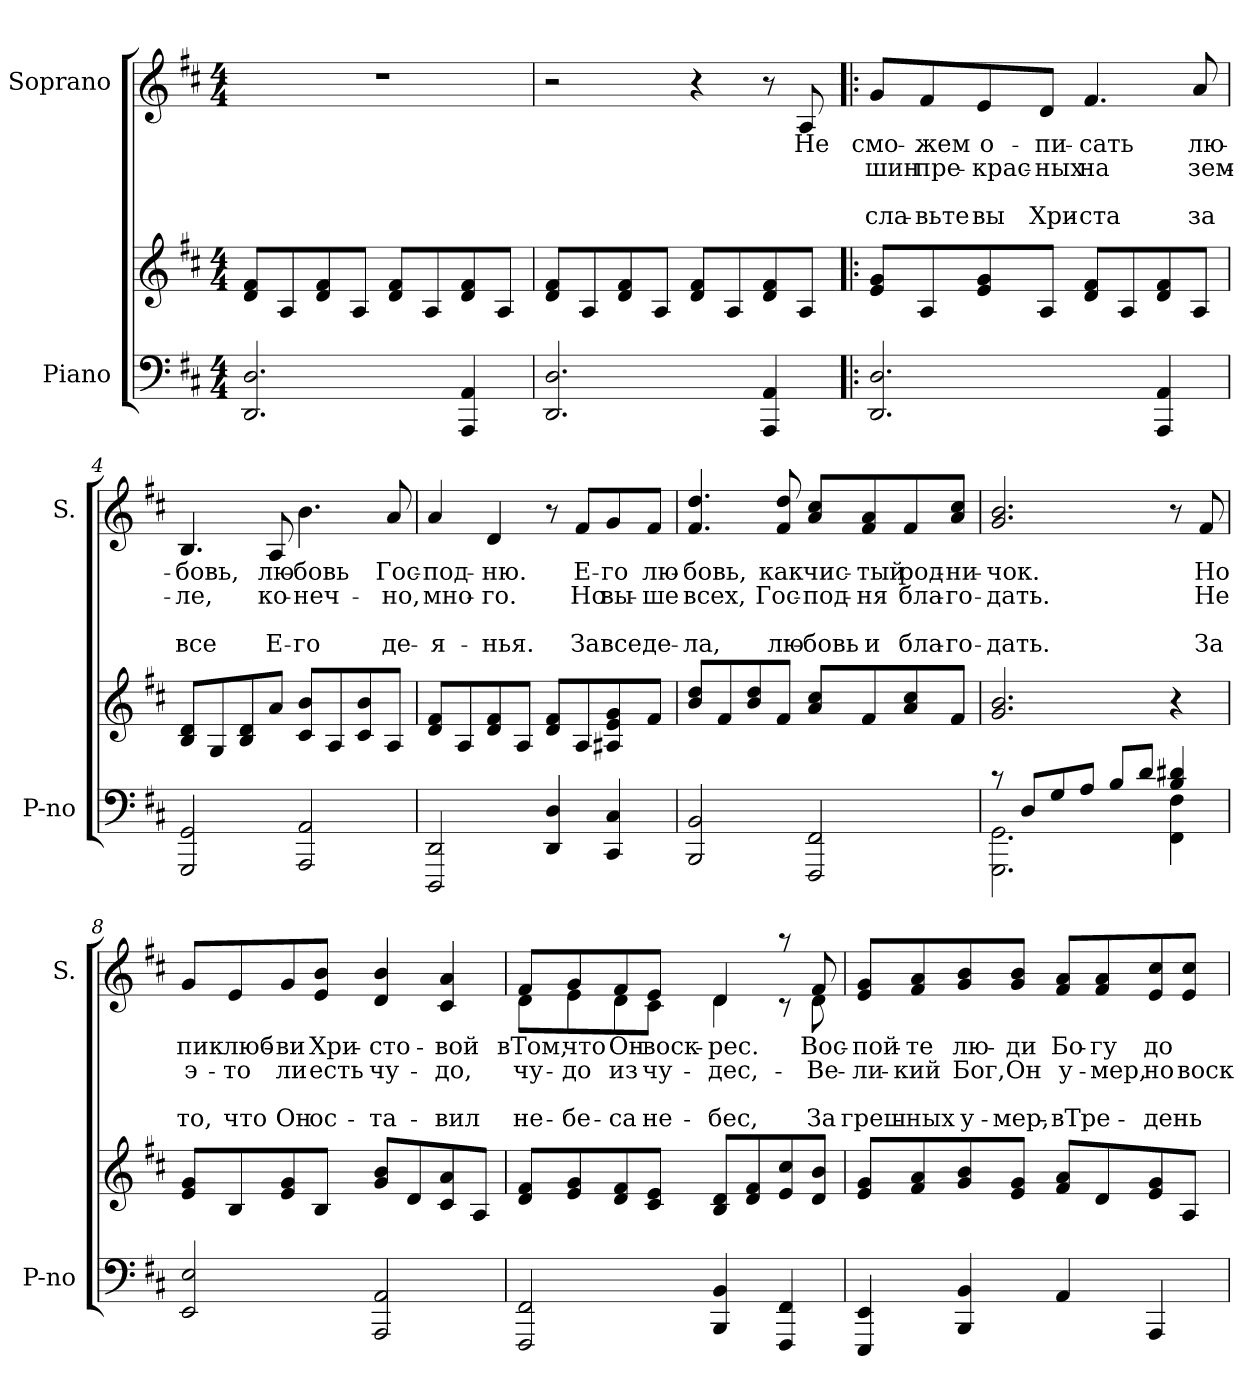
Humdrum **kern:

**kern	**kern	**kern	**text	**text	**text	**text
*part2	*part2	*part1	*part1	*part1	*part1	*part1
*staff3	*staff2	*staff1	*staff1	*staff1	*staff1	*staff1
*I"Piano	*	*I"Soprano	*	*	*	*
*I'P-no	*	*I'S.	*	*	*	*
*clefF4	*clefG2	*clefG2	*	*	*	*
*k[f#c#]	*k[f#c#]	*k[f#c#]	*	*	*	*
*D:	*D:	*D:	*	*	*	*
*M4/4	*M4/4	*M4/4	*	*	*	*
=1	=1	=1	=1	=1	=1	=1
2.DD/ 2.D/	8d/ 8f#/L	1r	.	.	.	.
.	8A/	.	.	.	.	.
.	8d/ 8f#/	.	.	.	.	.
.	8A/J	.	.	.	.	.
.	8d/ 8f#/L	.	.	.	.	.
.	8A/	.	.	.	.	.
4AAA/ 4AA/	8d/ 8f#/	.	.	.	.	.
.	8A/J	.	.	.	.	.
=2	=2	=2	=2	=2	=2	=2
2.DD/ 2.D/	8d/ 8f#/L	2r	.	.	.	.
.	8A/	.	.	.	.	.
.	8d/ 8f#/	.	.	.	.	.
.	8A/J	.	.	.	.	.
.	8d/ 8f#/L	4r	.	.	.	.
.	8A/	.	.	.	.	.
4AAA/ 4AA/	8d/ 8f#/	8r	.	.	.	.
!	!	!	!LO:LY:b	!	!	!
.	8A/J	8A/	Не	.	.	.
!!LO:LB:g=z
=3!|:	=3!|:	=3!|:	=3!|:	=3!|:	=3!|:	=3!|:
!	!	!	!LO:LY:b	!LO:LY:b	!	!LO:LY:b
2.DD/ 2.D/	8e/ 8g/L	8g/L	смо-	шин	.	сла-
!	!	!	!LO:LY:b	!LO:LY:b	!	!LO:LY:b
.	8A/	8f#/	-жем	пре-	.	-вьте
!	!	!	!LO:LY:b	!LO:LY:b	!	!LO:LY:b
.	8e/ 8g/	8e/	о-	-крас-	.	вы
!	!	!	!LO:LY:b	!LO:LY:b	!	!LO:LY:b
.	8A/J	8d/J	-пи-	-ных	.	Хри-
!	!	!	!LO:LY:b	!LO:LY:b	!	!LO:LY:b
.	8d/ 8f#/L	4.f#/	-сать	на	.	-ста
.	8A/	.	.	.	.	.
4AAA/ 4AA/	8d/ 8f#/	.	.	.	.	.
!	!	!	!LO:LY:b	!LO:LY:b	!	!LO:LY:b
.	8A/J	8a/	лю-	зем-	.	за
=4	=4	=4	=4	=4	=4	=4
!	!	!	!LO:LY:b	!LO:LY:b	!	!LO:LY:b
2GGG/ 2GG/	8B/ 8d/L	4.B/	-бовь,	-ле,	.	все
.	8G/	.	.	.	.	.
.	8B/ 8d/	.	.	.	.	.
!	!	!	!LO:LY:b	!LO:LY:b	!	!LO:LY:b
.	8a/J	8A/	лю-	ко-	.	Е-
!	!	!	!LO:LY:b	!LO:LY:b	!	!LO:LY:b
2AAA/ 2AA/	8c#/ 8b/L	4.b\	-бовь	-неч-	.	-го
.	8A/	.	.	.	.	.
.	8c#/ 8b/	.	.	.	.	.
!	!	!	!LO:LY:b	!LO:LY:b	!	!LO:LY:b
.	8A/J	8a/	Гос-	-но,	.	де-
!!LO:LB:g=z
=5	=5	=5	=5	=5	=5	=5
!	!	!	!LO:LY:b	!LO:LY:b	!	!LO:LY:b
2DDD/ 2DD/	8d/ 8f#/L	4a/	-под-	мно-	.	-я-
.	8A/	.	.	.	.	.
!	!	!	!LO:LY:b	!LO:LY:b	!	!LO:LY:b
.	8d/ 8f#/	4d/	-ню.	-го.	.	-нья.
.	8A/J	.	.	.	.	.
4DD/ 4D/	8d/ 8f#/L	8r	.	.	.	.
!	!	!	!LO:LY:b	!LO:LY:b	!	!LO:LY:b
.	8A/	8f#/L	Е-	Но	.	За
!	!	!	!LO:LY:b	!LO:LY:b	!	!LO:LY:b
4CC#/ 4C#/	8A#X/ 8e/ 8g/	8g/	-го	вы-	.	все
!	!	!	!LO:LY:b	!LO:LY:b	!	!LO:LY:b
.	8f#/J	8f#/J	лю-	-ше	.	де-
=6	=6	=6	=6	=6	=6	=6
!	!	!	!LO:LY:b	!LO:LY:b	!	!LO:LY:b
2BBB/ 2BB/	8b/ 8dd/L	4.f#/ 4.dd/	-бовь,	всех,	.	-ла,
.	8f#/	.	.	.	.	.
.	8b/ 8dd/	.	.	.	.	.
!	!	!	!LO:LY:b	!LO:LY:b	!	!LO:LY:b
.	8f#/J	8f#/ 8dd/	как	Гос-	.	лю-
!	!	!	!LO:LY:b	!LO:LY:b	!	!LO:LY:b
2FFF#/ 2FF#/	8a/ 8cc#/L	8a/ 8cc#/L	чис-	-под-	.	-бовь
!	!	!	!LO:LY:b	!LO:LY:b	!	!LO:LY:b
.	8f#/	8f#/ 8a/	-тый	-ня	.	и
!	!	!	!LO:LY:b	!LO:LY:b	!	!LO:LY:b
.	8a/ 8cc#/	8f#/	род-	бла-	.	бла-
!	!	!	!LO:LY:b	!LO:LY:b	!	!LO:LY:b
.	8f#/J	8a/ 8cc#/J	-ни-	-го-	.	-го-
=7	=7	=7	=7	=7	=7	=7
*^	*	*	*	*	*	*
!	!	!	!	!LO:LY:b	!LO:LY:b	!	!LO:LY:b
8rc	2.GGG\ 2.GG\	2.g/ 2.b/	2.g/ 2.b/	-чок.	-дать.	.	-дать.
8D/L	.	.	.	.	.	.	.
8G/	.	.	.	.	.	.	.
8A/J	.	.	.	.	.	.	.
8B/L	.	.	.	.	.	.	.
8d/J	.	.	.	.	.	.	.
4B/ 4d#X/	4FF#\ 4F#\	4r	8r	.	.	.	.
!	!	!	!	!LO:LY:b	!LO:LY:b	!	!LO:LY:b
.	.	.	8f#/	Но	Не	.	За
*v	*v	*	*	*	*	*	*
!!LO:PB:g=z
=8	=8	=8	=8	=8	=8	=8
!	!	!	!LO:LY:b	!LO:LY:b	!	!LO:LY:b
2EE/ 2E/	8e/ 8g/L	8g/L	пик	э-	.	то,
!	!	!	!LO:LY:b	!LO:LY:b	!	!LO:LY:b
.	8B/	8e/	люб-	-то	.	что
!	!	!	!LO:LY:b	!LO:LY:b	!	!LO:LY:b
.	8e/ 8g/	8g/	-ви	ли	.	Он
!	!	!	!LO:LY:b	!LO:LY:b	!	!LO:LY:b
.	8B/J	8e/ 8b/J	Хри-	есть	.	ос-
!	!	!	!LO:LY:b	!LO:LY:b	!	!LO:LY:b
2AAA/ 2AA/	8g/ 8b/L	4d/ 4b/	-сто-	чу-	.	-та-
.	8d/	.	.	.	.	.
!	!	!	!LO:LY:b	!LO:LY:b	!	!LO:LY:b
.	8c#/ 8a/	4c#/ 4a/	-вой	-до,	.	-вил
.	8A/J	.	.	.	.	.
=9	=9	=9	=9	=9	=9	=9
!	!	!	!LO:LY:b	!LO:LY:b	!	!LO:LY:b
*	*	*^	*	*	*	*
2FFF#/ 2FF#/	8d/ 8f#/L	8f#/L	8d\L	вТом,	чу-	.	не-
!	!	!	!	!LO:LY:b	!LO:LY:b	!	!LO:LY:b
.	8e/ 8g/	8g/	8e\	что	-до	.	-бе-
!	!	!	!	!LO:LY:b	!LO:LY:b	!	!LO:LY:b
.	8d/ 8f#/	8f#/	8d\	Он	из	.	-са
!	!	!	!	!LO:LY:b	!LO:LY:b	!	!LO:LY:b
.	8c#/ 8e/J	8e/J	8c#\J	воск-	чу-	.	не-
!	!	!	!	!LO:LY:b	!LO:LY:b	!	!LO:LY:b
4BBB/ 4BB/	8B/ 8d/L	4d/	4d\	-рес.	-дес,-	.	-бес,
.	8d/ 8f#/	.	.	.	.	.	.
4FFF#/ 4FF#/	8e/ 8cc#/	8raa	8rc	.	.	.	.
!	!	!	!	!LO:LY:b	!LO:LY:b	!	!LO:LY:b
.	8d/ 8b/J	8f#/	8d\	Вос-	-Ве-	.	За
=10	=10	=10	=10	=10	=10	=10	=10
!	!	!	!	!LO:LY:b	!LO:LY:b	!	!LO:LY:b
*	*	*v	*v	*	*	*	*
4EEE/ 4EE/	8e/ 8g/L	8e/ 8g/L	-пой-	-ли-	.	греш-
!	!	!	!LO:LY:b	!LO:LY:b	!	!LO:LY:b
.	8f#/ 8a/	8f#/ 8a/	-те	-кий	.	-ных
!	!	!	!LO:LY:b	!LO:LY:b	!	!LO:LY:b
4BBB/ 4BB/	8g/ 8b/	8g/ 8b/	лю-	Бог,	.	у-
!	!	!	!LO:LY:b	!LO:LY:b	!	!LO:LY:b
.	8e/ 8g/J	8g/ 8b/J	-ди	Он	.	-мер,-
!	!	!	!LO:LY:b	!LO:LY:b	!	!LO:LY:b
4AA/	8f#/ 8a/L	8f#/ 8a/L	Бо-	у-	.	-вТре-
!	!	!	!LO:LY:b	!LO:LY:b	!	!
.	8d/	8f#/ 8a/	-гу	-мер,	.	.
!	!	!	!LO:LY:b	!LO:LY:b	!	!LO:LY:b
4AAA/	8e/ 8g/	8e/ 8cc#/	до	но	.	-день
!	!	!	!	!LO:LY:b	!	!
.	8A/J	8e/ 8cc#/J	.	воск-	.	.
=	=	=	=	=	=	=
*-	*-	*-	*-	*-	*-	*-
